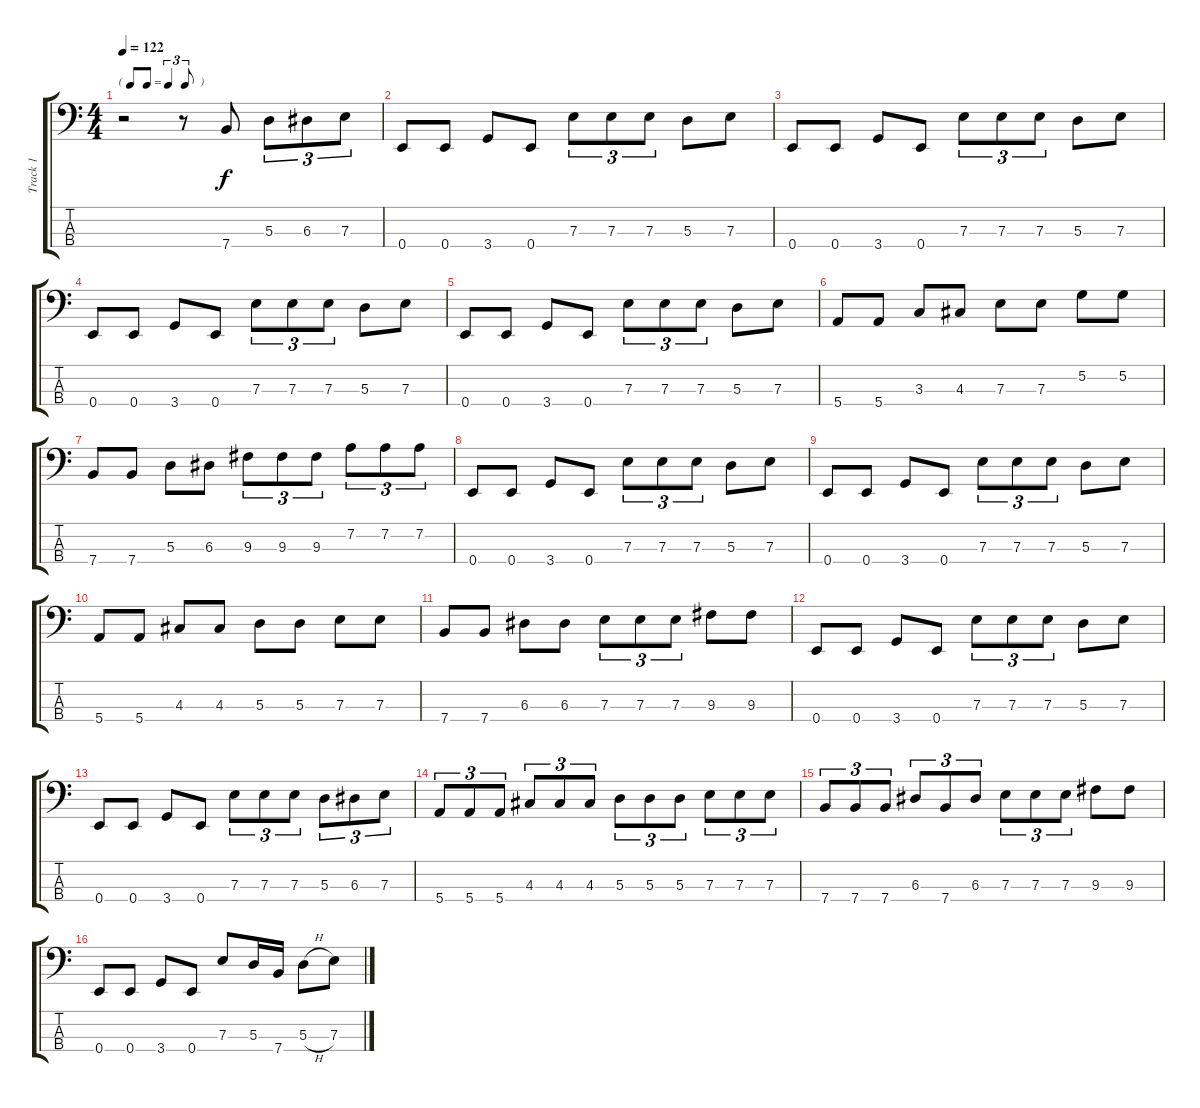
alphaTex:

\track ("Track 1" "Track 1") {instrument electricbassfinger}
\staff {score tabs}
\tuning (G2 D2 A1 E1) {hide}
\ts (4 4)
\tf triplet8th
\tempo 122
\clef f4
\ks c
r.2{dy f} r.8 7.4.8 5.3.8{tu (3 2)} 6.3.8{tu (3 2)} 7.3.8{tu (3 2)} |
0.4.8 0.4.8 3.4.8 0.4.8 7.3.8{tu (3 2)} 7.3.8{tu (3 2)} 7.3.8{tu (3 2)} 5.3.8 7.3.8 |
0.4.8 0.4.8 3.4.8 0.4.8 7.3.8{tu (3 2)} 7.3.8{tu (3 2)} 7.3.8{tu (3 2)} 5.3.8 7.3.8 |
0.4.8 0.4.8 3.4.8 0.4.8 7.3.8{tu (3 2)} 7.3.8{tu (3 2)} 7.3.8{tu (3 2)} 5.3.8 7.3.8 |
0.4.8 0.4.8 3.4.8 0.4.8 7.3.8{tu (3 2)} 7.3.8{tu (3 2)} 7.3.8{tu (3 2)} 5.3.8 7.3.8 |
5.4.8 5.4.8 3.3.8 4.3.8 7.3.8 7.3.8 5.2.8 5.2.8 |
7.4.8 7.4.8 5.3.8 6.3.8 9.3.8{tu (3 2)} 9.3.8{tu (3 2)} 9.3.8{tu (3 2)} 7.2.8{tu (3 2)} 7.2.8{tu (3 2)} 7.2.8{tu (3 2)} |
0.4.8 0.4.8 3.4.8 0.4.8 7.3.8{tu (3 2)} 7.3.8{tu (3 2)} 7.3.8{tu (3 2)} 5.3.8 7.3.8 |
0.4.8 0.4.8 3.4.8 0.4.8 7.3.8{tu (3 2)} 7.3.8{tu (3 2)} 7.3.8{tu (3 2)} 5.3.8 7.3.8 |
5.4.8 5.4.8 4.3.8 4.3.8 5.3.8 5.3.8 7.3.8 7.3.8 |
7.4.8 7.4.8 6.3.8 6.3.8 7.3.8{tu (3 2)} 7.3.8{tu (3 2)} 7.3.8{tu (3 2)} 9.3.8 9.3.8 |
0.4.8 0.4.8 3.4.8 0.4.8 7.3.8{tu (3 2)} 7.3.8{tu (3 2)} 7.3.8{tu (3 2)} 5.3.8 7.3.8 |
0.4.8 0.4.8 3.4.8 0.4.8 7.3.8{tu (3 2)} 7.3.8{tu (3 2)} 7.3.8{tu (3 2)} 5.3.8{tu (3 2)} 6.3.8{tu (3 2)} 7.3.8{tu (3 2)} |
5.4.8{tu (3 2)} 5.4.8{tu (3 2)} 5.4.8{tu (3 2)} 4.3.8{tu (3 2)} 4.3.8{tu (3 2)} 4.3.8{tu (3 2)} 5.3.8{tu (3 2)} 5.3.8{tu (3 2)} 5.3.8{tu (3 2)} 7.3.8{tu (3 2)} 7.3.8{tu (3 2)} 7.3.8{tu (3 2)} |
7.4.8{tu (3 2)} 7.4.8{tu (3 2)} 7.4.8{tu (3 2)} 6.3.8{tu (3 2)} 7.4.8{tu (3 2)} 6.3.8{tu (3 2)} 7.3.8{tu (3 2)} 7.3.8{tu (3 2)} 7.3.8{tu (3 2)} 9.3.8 9.3.8 |
0.4.8 0.4.8 3.4.8 0.4.8 7.3.8 5.3.16 7.4.16 5.3{h}.8 7.3.8
